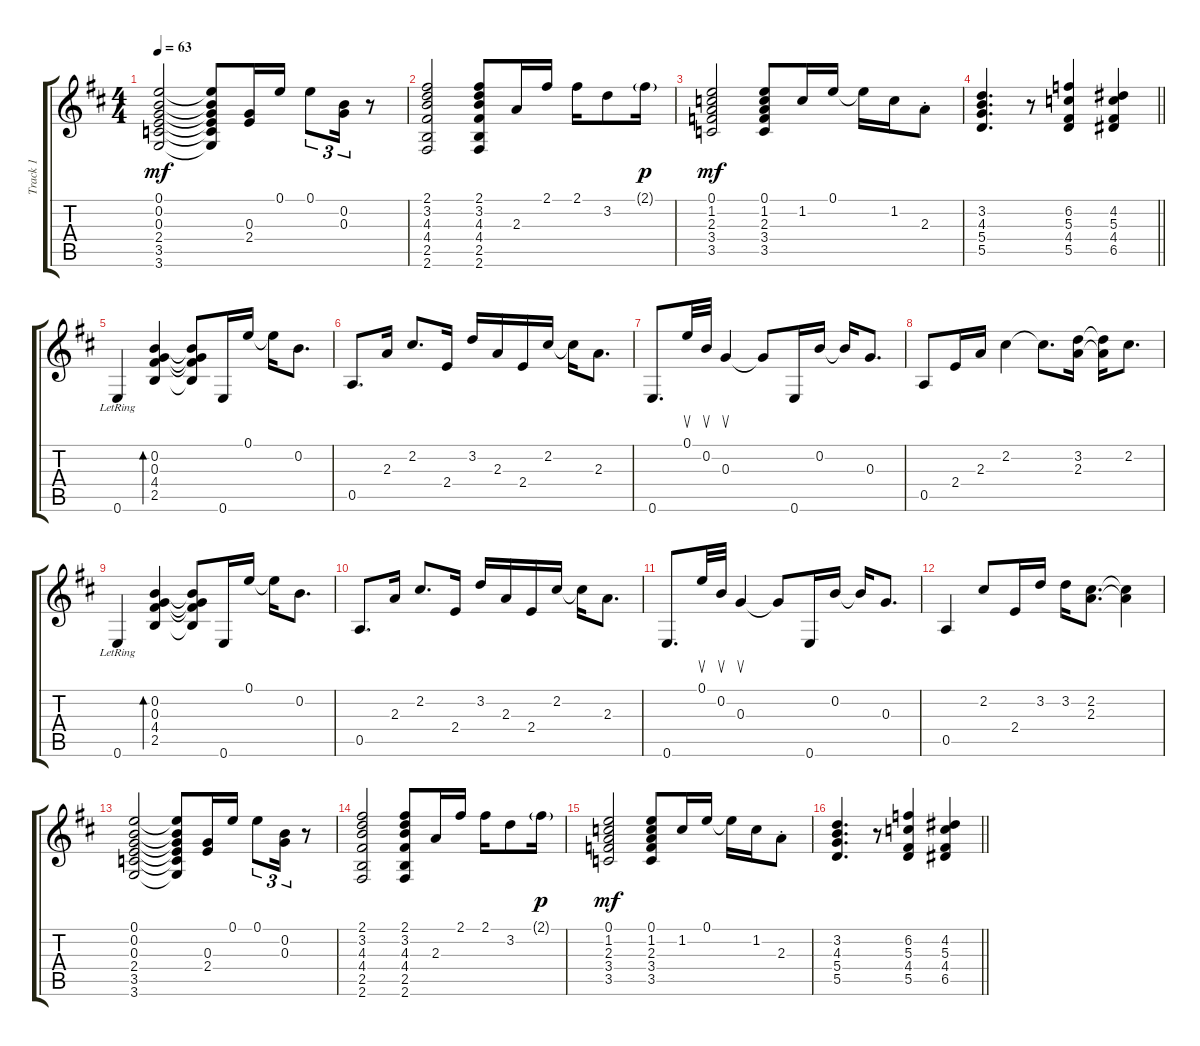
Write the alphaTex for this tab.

\track ("Track 1" "Track 1") {instrument overdrivenguitar}
\staff {score tabs}
\tuning (E4 B3 G3 D3 A2 E2) {hide}
\ts (4 4)
\tempo 63
\clef g2
\ks d
(0.1 0.2 0.3 2.4 3.5 3.6).2{dy mf} (0.1{t} 0.2{t} 0.3{t} 2.4{t} 3.5{t} 3.6{t}).8 (0.3 2.4).16 0.1.16 0.1.8{tu (3 2)} (0.2 0.3).16{tu (3 2)} r.8 |
(2.1 3.2 4.3 4.4 2.5 2.6).2 (2.1 3.2 4.3 4.4 2.5 2.6).8 2.3.16 2.1.16 2.1.16 3.2.8 2.1{g}.16{dy p} |
(0.1 1.2 2.3 3.4 3.5).2{dy mf} (0.1 1.2 2.3 3.4 3.5).8 1.2.16 0.1.16 0.1{t}.16 1.2.16 2.3{st}.8 |
\barLineRight lightlight
(3.2 4.3 5.4 5.5).4{d} r.8 (6.2 5.3 4.4 5.5).4 (4.2 5.3 4.4 6.5).4 |
0.6{lr}.4 (0.2 0.3 4.4 2.5).4{bd 30} (0.2{t} 0.3{t} 4.4{t} 2.5{t}).8 0.6.16 0.1.16 0.1{t}.16 0.2.8{d} |
0.5.8{d} 2.3.16 2.2.8{d} 2.4.16 3.2.16 2.3.16 2.4.16 2.2.16 2.2{t}.16 2.3.8{d} |
0.6.8{d} 0.1.32{su} 0.2.32{su} 0.3.4{su} 0.3{t}.8 0.6.16 0.2.16 0.2{t}.16 0.3.8{d} |
0.5.8 2.4.16 2.3.16 2.2.4 2.2{t}.8{d} (3.2 2.3).16 (3.2{t} 2.3{t}).16 2.2.8{d} |
0.6{lr}.4 (0.2 0.3 4.4 2.5).4{bd 30} (0.2{t} 0.3{t} 4.4{t} 2.5{t}).8 0.6.16 0.1.16 0.1{t}.16 0.2.8{d} |
0.5.8{d} 2.3.16 2.2.8{d} 2.4.16 3.2.16 2.3.16 2.4.16 2.2.16 2.2{t}.16 2.3.8{d} |
0.6.8{d} 0.1.32{su} 0.2.32{su} 0.3.4{su} 0.3{t}.8 0.6.16 0.2.16 0.2{t}.16 0.3.8{d} |
0.5.4 2.2.8 2.4.16 3.2.16 3.2.16 (2.2 2.3).8{d} (2.2{t} 2.3{t}).4 |
(0.1 0.2 0.3 2.4 3.5 3.6).2 (0.1{t} 0.2{t} 0.3{t} 2.4{t} 3.5{t} 3.6{t}).8 (0.3 2.4).16 0.1.16 0.1.8{tu (3 2)} (0.2 0.3).16{tu (3 2)} r.8 |
(2.1 3.2 4.3 4.4 2.5 2.6).2 (2.1 3.2 4.3 4.4 2.5 2.6).8 2.3.16 2.1.16 2.1.16 3.2.8 2.1{g}.16{dy p} |
(0.1 1.2 2.3 3.4 3.5).2{dy mf} (0.1 1.2 2.3 3.4 3.5).8 1.2.16 0.1.16 0.1{t}.16 1.2.16 2.3{st}.8 |
\barLineRight lightlight
(3.2 4.3 5.4 5.5).4{d} r.8 (6.2 5.3 4.4 5.5).4 (4.2 5.3 4.4 6.5).4
